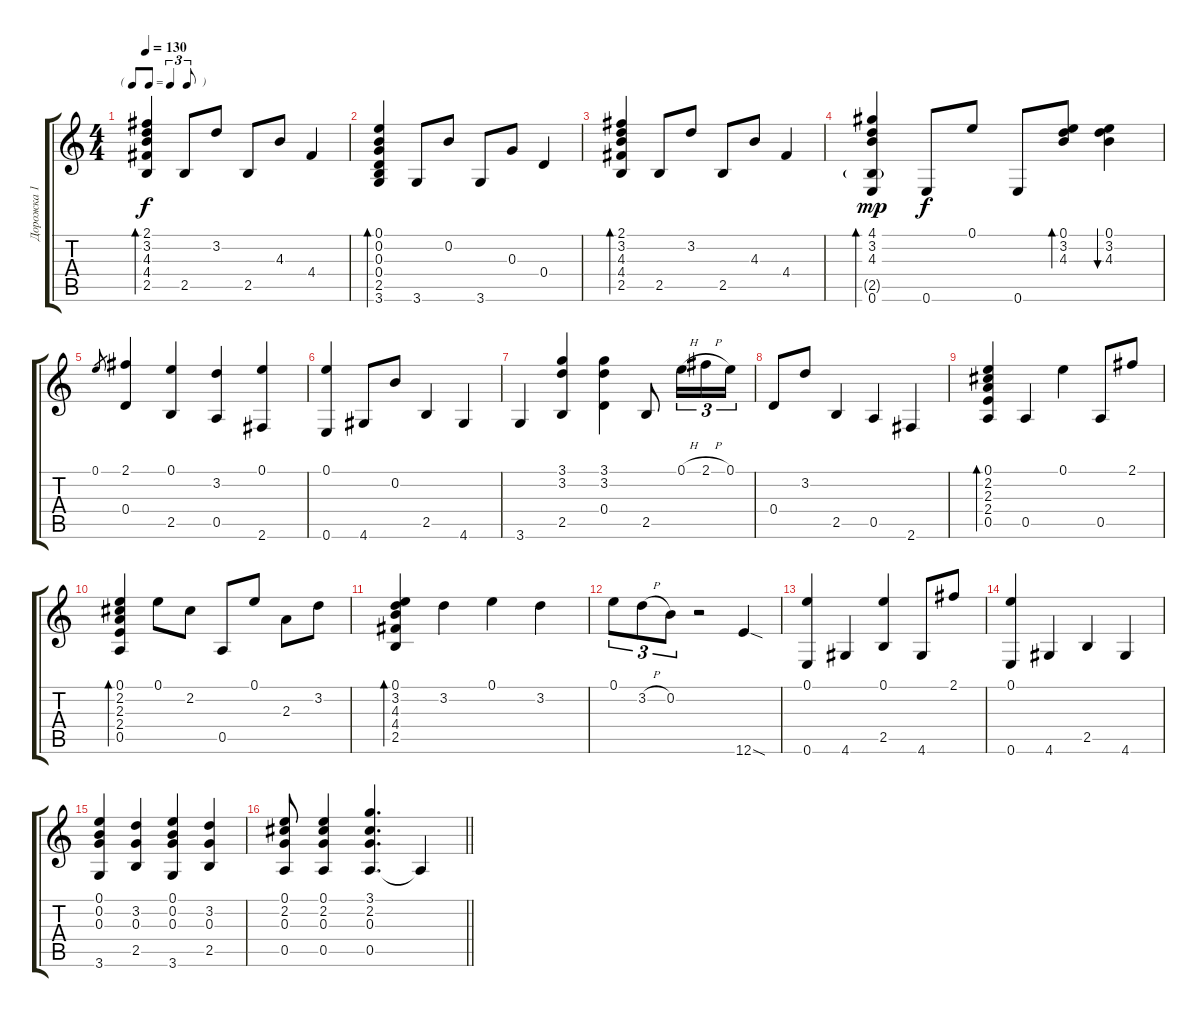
\track ("Дорожка 1" "Дорожка 1") {instrument acousticguitarsteel}
\staff {score tabs}
\tuning (E4 B3 G3 D3 A2 E2) {hide}
\ts (4 4)
\tf triplet8th
\tempo 130
\clef g2
\ks c
(2.1 3.2 4.3 4.4 2.5).4{bd 60 dy f} 2.5.8 3.2.8 2.5.8 4.3.8 4.4.4 |
(0.1 0.2 0.3 0.4 2.5 3.6).4{bd 60} 3.6.8 0.2.8 3.6.8 0.3.8 0.4.4 |
(2.1 3.2 4.3 4.4 2.5).4{bd 60} 2.5.8 3.2.8 2.5.8 4.3.8 4.4.4 |
(4.1 3.2 4.3 2.5{g} 0.6).4{bd 60 dy mp} 0.6.8{dy f} 0.1.8 0.6.8 (0.1 3.2 4.3).8{bd 60} (0.1 3.2 4.3).4{bu 60} |
0.1.8{gr} (2.1 0.4).4 (0.1 2.5).4 (3.2 0.5).4 (0.1 2.6).4 |
(0.1 0.6).4 4.6.8 0.2.8 2.5.4 4.6.4 |
3.6.4 (3.1 3.2 2.5).4 (3.1 3.2 0.4).4 2.5.8 0.1{h}.16{tu (3 2)} 2.1{h}.16{tu (3 2)} 0.1.16{tu (3 2)} |
0.4.8 3.2.8 2.5.4 0.5.4 2.6.4 |
(0.1 2.2 2.3 2.4 0.5).4{bd 60} 0.5.4 0.1.4 0.5.8 2.1.8 |
(0.1 2.2 2.3 2.4 0.5).4{bd 60} 0.1.8 2.2.8 0.5.8 0.1.8 2.3.8 3.2.8 |
(0.1 3.2 4.3 4.4 2.5).4{bd 60} 3.2.4 0.1.4 3.2.4 |
0.1.8{tu (3 2)} 3.2{h}.8{tu (3 2)} 0.2.8{tu (3 2)} r.2 12.6{sod}.4 |
(0.1 0.6).4 4.6.4 (0.1 2.5).4 4.6.8 2.1.8 |
(0.1 0.6).4 4.6.4 2.5.4 4.6.4 |
(0.1 0.2 0.3 3.6).4 (3.2 0.3 2.5).4 (0.1 0.2 0.3 3.6).4 (3.2 0.3 2.5).4 |
\barLineRight lightlight
(0.1 2.2 0.3 0.5).8 (0.1 2.2 0.3 0.5).4 (3.1 2.2 0.3 0.5).4{d} 0.5{t}.4
